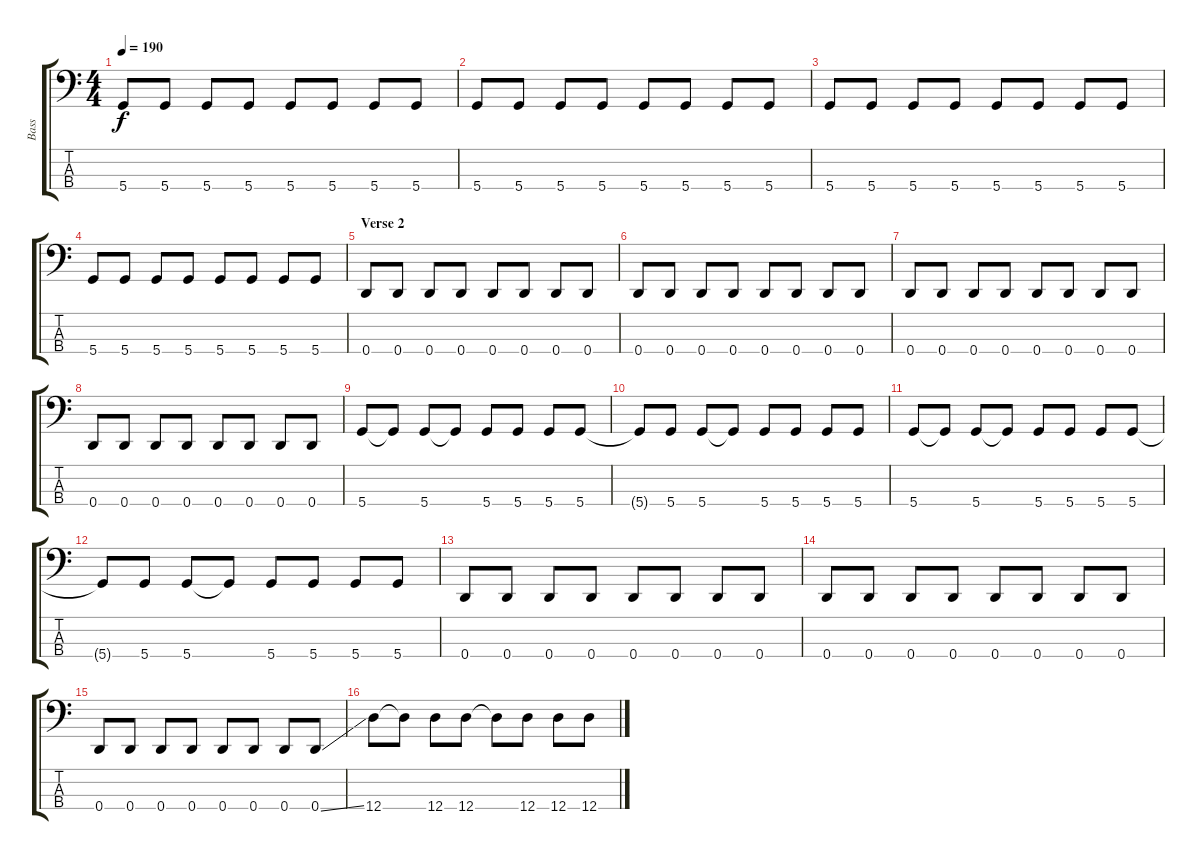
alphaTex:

\track ("Bass" "Bass") {instrument electricbassfinger}
\staff {score tabs}
\tuning (G2 D2 A1 D1) {hide}
\ts (4 4)
\tempo 190
\clef f4
\ks c
5.4.8{dy f} 5.4.8 5.4.8 5.4.8 5.4.8 5.4.8 5.4.8 5.4.8 |
5.4.8 5.4.8 5.4.8 5.4.8 5.4.8 5.4.8 5.4.8 5.4.8 |
5.4.8 5.4.8 5.4.8 5.4.8 5.4.8 5.4.8 5.4.8 5.4.8 |
5.4.8 5.4.8 5.4.8 5.4.8 5.4.8 5.4.8 5.4.8 5.4.8 |
\section ("" "Verse 2")
0.4.8 0.4.8 0.4.8 0.4.8 0.4.8 0.4.8 0.4.8 0.4.8 |
0.4.8 0.4.8 0.4.8 0.4.8 0.4.8 0.4.8 0.4.8 0.4.8 |
0.4.8 0.4.8 0.4.8 0.4.8 0.4.8 0.4.8 0.4.8 0.4.8 |
0.4.8 0.4.8 0.4.8 0.4.8 0.4.8 0.4.8 0.4.8 0.4.8 |
5.4.8 5.4{t}.8 5.4.8 5.4{t}.8 5.4.8 5.4.8 5.4.8 5.4.8 |
5.4{t}.8 5.4.8 5.4.8 5.4{t}.8 5.4.8 5.4.8 5.4.8 5.4.8 |
5.4.8 5.4{t}.8 5.4.8 5.4{t}.8 5.4.8 5.4.8 5.4.8 5.4.8 |
5.4{t}.8 5.4.8 5.4.8 5.4{t}.8 5.4.8 5.4.8 5.4.8 5.4.8 |
0.4.8 0.4.8 0.4.8 0.4.8 0.4.8 0.4.8 0.4.8 0.4.8 |
0.4.8 0.4.8 0.4.8 0.4.8 0.4.8 0.4.8 0.4.8 0.4.8 |
0.4.8 0.4.8 0.4.8 0.4.8 0.4.8 0.4.8 0.4.8 0.4{ss}.8 |
12.4.8 12.4{t}.8 12.4.8 12.4.8 12.4{t}.8 12.4.8 12.4.8 12.4.8
